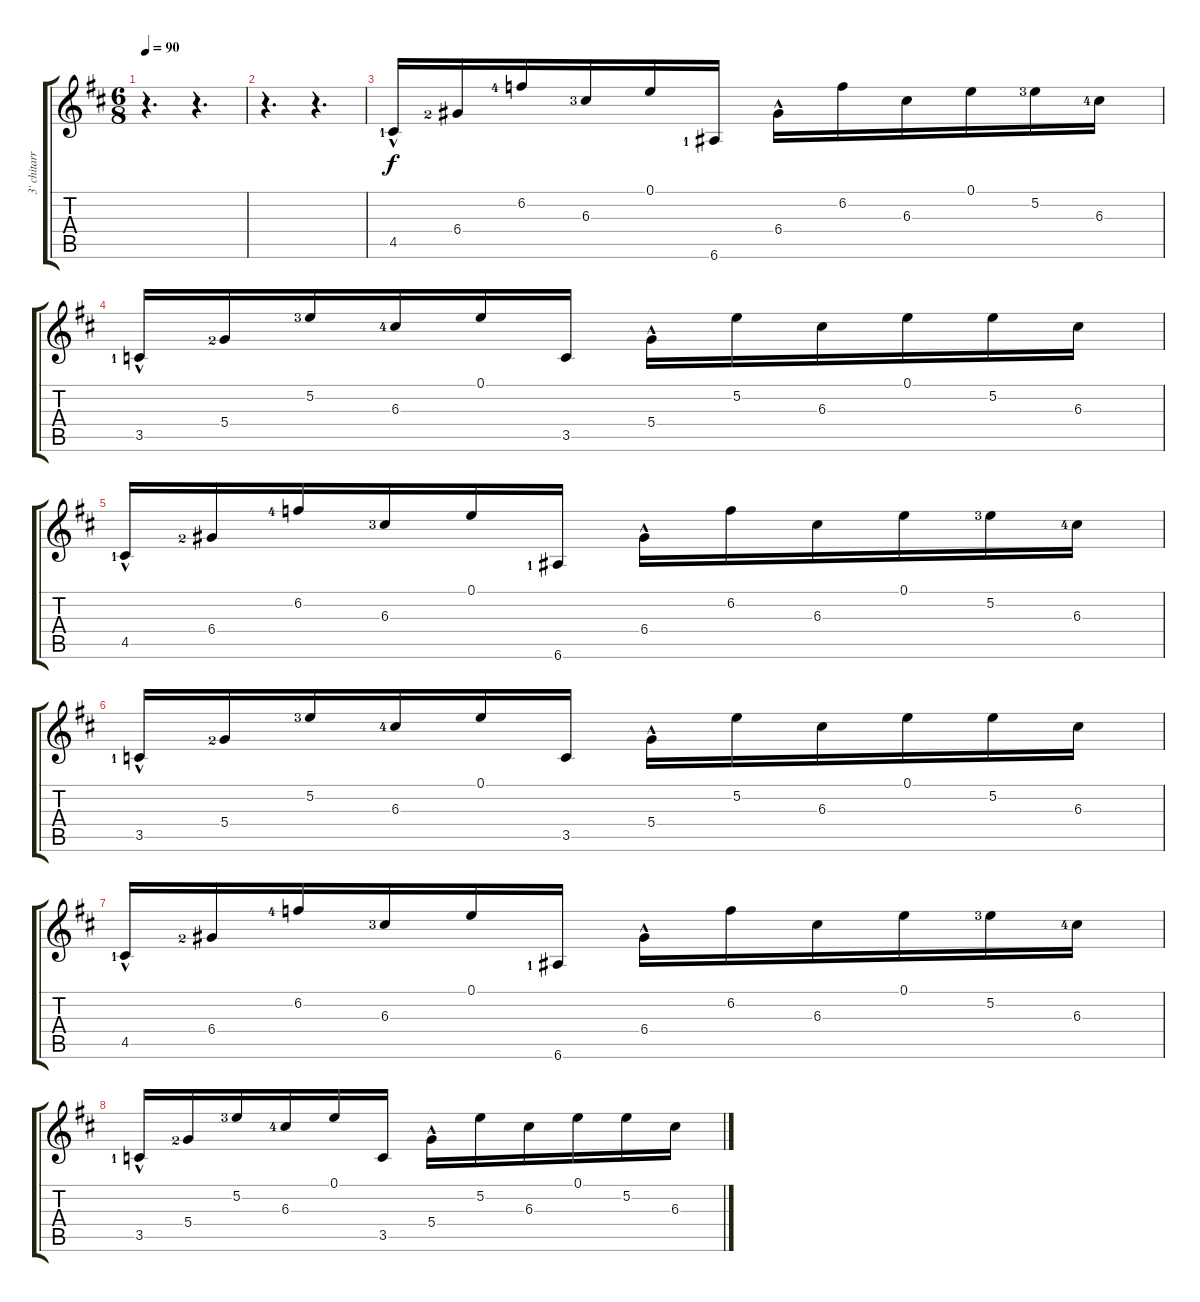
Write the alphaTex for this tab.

\track ("3' chitarra" "3' chitarr") {instrument acousticguitarsteel}
\staff {score tabs}
\tuning (E4 B3 G3 D3 A2 E2) {hide}
\ts (6 8)
\tempo 90
\clef g2
\ks bminor
r.4{d dy f instrument acousticguitarsteel} r.4{d} |
r.4{d} r.4{d} |
4.5{hac lf 2}.16 6.4{lf 3}.16 6.2{lf 5}.16 6.3{lf 4}.16 0.1.16 6.6{lf 2}.16 6.4{hac}.16 6.2.16 6.3.16 0.1.16 5.2{lf 4}.16 6.3{lf 5}.16 |
3.5{hac lf 2}.16 5.4{lf 3}.16 5.2{lf 4}.16 6.3{lf 5}.16 0.1.16 3.5.16 5.4{hac}.16 5.2.16 6.3.16 0.1.16 5.2.16 6.3.16 |
4.5{hac lf 2}.16 6.4{lf 3}.16 6.2{lf 5}.16 6.3{lf 4}.16 0.1.16 6.6{lf 2}.16 6.4{hac}.16 6.2.16 6.3.16 0.1.16 5.2{lf 4}.16 6.3{lf 5}.16 |
3.5{hac lf 2}.16 5.4{lf 3}.16 5.2{lf 4}.16 6.3{lf 5}.16 0.1.16 3.5.16 5.4{hac}.16 5.2.16 6.3.16 0.1.16 5.2.16 6.3.16 |
4.5{hac lf 2}.16 6.4{lf 3}.16 6.2{lf 5}.16 6.3{lf 4}.16 0.1.16 6.6{lf 2}.16 6.4{hac}.16 6.2.16 6.3.16 0.1.16 5.2{lf 4}.16 6.3{lf 5}.16 |
3.5{hac lf 2}.16 5.4{lf 3}.16 5.2{lf 4}.16 6.3{lf 5}.16 0.1.16 3.5.16 5.4{hac}.16 5.2.16 6.3.16 0.1.16 5.2.16 6.3.16
